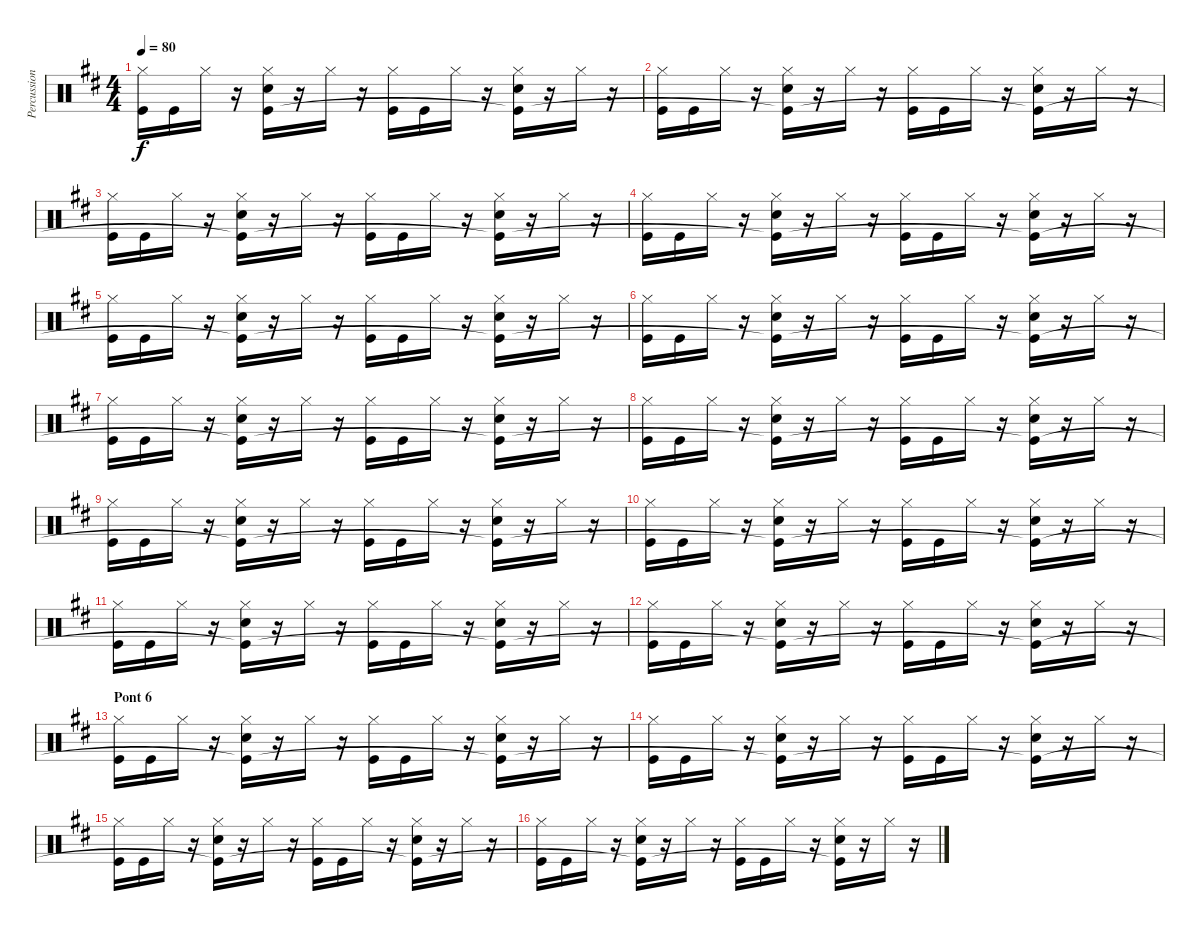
\track ("Percussions" "Percussion") {instrument percussion}
\staff {score}
\articulation defaults
\ts (4 4)
\tempo 80
\clef neutral
\ks d
("Hi-Hat (closed)" "Kick (hit)").16{dy f} "Kick (hit)".16 "Hi-Hat (closed)".16 r.16 ("Hi-Hat (closed)" "Snare (hit) 2" "Kick (hit)"{t}).16 r.16 "Hi-Hat (closed)".16 r.16 ("Hi-Hat (closed)" "Kick (hit)").16 "Kick (hit)".16 "Hi-Hat (closed)".16 r.16 ("Hi-Hat (closed)" "Snare (hit) 2" "Kick (hit)"{t}).16 r.16 "Hi-Hat (closed)".16 r.16 |
("Hi-Hat (closed)" "Kick (hit)").16 "Kick (hit)".16 "Hi-Hat (closed)".16 r.16 ("Hi-Hat (closed)" "Snare (hit) 2" "Kick (hit)"{t}).16 r.16 "Hi-Hat (closed)".16 r.16 ("Hi-Hat (closed)" "Kick (hit)").16 "Kick (hit)".16 "Hi-Hat (closed)".16 r.16 ("Hi-Hat (closed)" "Snare (hit) 2" "Kick (hit)"{t}).16 r.16 "Hi-Hat (closed)".16 r.16 |
("Hi-Hat (closed)" "Kick (hit)").16 "Kick (hit)".16 "Hi-Hat (closed)".16 r.16 ("Hi-Hat (closed)" "Snare (hit) 2" "Kick (hit)"{t}).16 r.16 "Hi-Hat (closed)".16 r.16 ("Hi-Hat (closed)" "Kick (hit)").16 "Kick (hit)".16 "Hi-Hat (closed)".16 r.16 ("Hi-Hat (closed)" "Snare (hit) 2" "Kick (hit)"{t}).16 r.16 "Hi-Hat (closed)".16 r.16 |
("Hi-Hat (closed)" "Kick (hit)").16 "Kick (hit)".16 "Hi-Hat (closed)".16 r.16 ("Hi-Hat (closed)" "Snare (hit) 2" "Kick (hit)"{t}).16 r.16 "Hi-Hat (closed)".16 r.16 ("Hi-Hat (closed)" "Kick (hit)").16 "Kick (hit)".16 "Hi-Hat (closed)".16 r.16 ("Hi-Hat (closed)" "Snare (hit) 2" "Kick (hit)"{t}).16 r.16 "Hi-Hat (closed)".16 r.16 |
("Hi-Hat (closed)" "Kick (hit)").16 "Kick (hit)".16 "Hi-Hat (closed)".16 r.16 ("Hi-Hat (closed)" "Snare (hit) 2" "Kick (hit)"{t}).16 r.16 "Hi-Hat (closed)".16 r.16 ("Hi-Hat (closed)" "Kick (hit)").16 "Kick (hit)".16 "Hi-Hat (closed)".16 r.16 ("Hi-Hat (closed)" "Snare (hit) 2" "Kick (hit)"{t}).16 r.16 "Hi-Hat (closed)".16 r.16 |
("Hi-Hat (closed)" "Kick (hit)").16 "Kick (hit)".16 "Hi-Hat (closed)".16 r.16 ("Hi-Hat (closed)" "Snare (hit) 2" "Kick (hit)"{t}).16 r.16 "Hi-Hat (closed)".16 r.16 ("Hi-Hat (closed)" "Kick (hit)").16 "Kick (hit)".16 "Hi-Hat (closed)".16 r.16 ("Hi-Hat (closed)" "Snare (hit) 2" "Kick (hit)"{t}).16 r.16 "Hi-Hat (closed)".16 r.16 |
("Hi-Hat (closed)" "Kick (hit)").16 "Kick (hit)".16 "Hi-Hat (closed)".16 r.16 ("Hi-Hat (closed)" "Snare (hit) 2" "Kick (hit)"{t}).16 r.16 "Hi-Hat (closed)".16 r.16 ("Hi-Hat (closed)" "Kick (hit)").16 "Kick (hit)".16 "Hi-Hat (closed)".16 r.16 ("Hi-Hat (closed)" "Snare (hit) 2" "Kick (hit)"{t}).16 r.16 "Hi-Hat (closed)".16 r.16 |
("Hi-Hat (closed)" "Kick (hit)").16 "Kick (hit)".16 "Hi-Hat (closed)".16 r.16 ("Hi-Hat (closed)" "Snare (hit) 2" "Kick (hit)"{t}).16 r.16 "Hi-Hat (closed)".16 r.16 ("Hi-Hat (closed)" "Kick (hit)").16 "Kick (hit)".16 "Hi-Hat (closed)".16 r.16 ("Hi-Hat (closed)" "Snare (hit) 2" "Kick (hit)"{t}).16 r.16 "Hi-Hat (closed)".16 r.16 |
("Hi-Hat (closed)" "Kick (hit)").16 "Kick (hit)".16 "Hi-Hat (closed)".16 r.16 ("Hi-Hat (closed)" "Snare (hit) 2" "Kick (hit)"{t}).16 r.16 "Hi-Hat (closed)".16 r.16 ("Hi-Hat (closed)" "Kick (hit)").16 "Kick (hit)".16 "Hi-Hat (closed)".16 r.16 ("Hi-Hat (closed)" "Snare (hit) 2" "Kick (hit)"{t}).16 r.16 "Hi-Hat (closed)".16 r.16 |
("Hi-Hat (closed)" "Kick (hit)").16 "Kick (hit)".16 "Hi-Hat (closed)".16 r.16 ("Hi-Hat (closed)" "Snare (hit) 2" "Kick (hit)"{t}).16 r.16 "Hi-Hat (closed)".16 r.16 ("Hi-Hat (closed)" "Kick (hit)").16 "Kick (hit)".16 "Hi-Hat (closed)".16 r.16 ("Hi-Hat (closed)" "Snare (hit) 2" "Kick (hit)"{t}).16 r.16 "Hi-Hat (closed)".16 r.16 |
("Hi-Hat (closed)" "Kick (hit)").16 "Kick (hit)".16 "Hi-Hat (closed)".16 r.16 ("Hi-Hat (closed)" "Snare (hit) 2" "Kick (hit)"{t}).16 r.16 "Hi-Hat (closed)".16 r.16 ("Hi-Hat (closed)" "Kick (hit)").16 "Kick (hit)".16 "Hi-Hat (closed)".16 r.16 ("Hi-Hat (closed)" "Snare (hit) 2" "Kick (hit)"{t}).16 r.16 "Hi-Hat (closed)".16 r.16 |
("Hi-Hat (closed)" "Kick (hit)").16 "Kick (hit)".16 "Hi-Hat (closed)".16 r.16 ("Hi-Hat (closed)" "Snare (hit) 2" "Kick (hit)"{t}).16 r.16 "Hi-Hat (closed)".16 r.16 ("Hi-Hat (closed)" "Kick (hit)").16 "Kick (hit)".16 "Hi-Hat (closed)".16 r.16 ("Hi-Hat (closed)" "Snare (hit) 2" "Kick (hit)"{t}).16 r.16 "Hi-Hat (closed)".16 r.16 |
\section ("" "Pont 6")
("Hi-Hat (closed)" "Kick (hit)").16 "Kick (hit)".16 "Hi-Hat (closed)".16 r.16 ("Hi-Hat (closed)" "Snare (hit) 2" "Kick (hit)"{t}).16 r.16 "Hi-Hat (closed)".16 r.16 ("Hi-Hat (closed)" "Kick (hit)").16 "Kick (hit)".16 "Hi-Hat (closed)".16 r.16 ("Hi-Hat (closed)" "Snare (hit) 2" "Kick (hit)"{t}).16 r.16 "Hi-Hat (closed)".16 r.16 |
("Hi-Hat (closed)" "Kick (hit)").16 "Kick (hit)".16 "Hi-Hat (closed)".16 r.16 ("Hi-Hat (closed)" "Snare (hit) 2" "Kick (hit)"{t}).16 r.16 "Hi-Hat (closed)".16 r.16 ("Hi-Hat (closed)" "Kick (hit)").16 "Kick (hit)".16 "Hi-Hat (closed)".16 r.16 ("Hi-Hat (closed)" "Snare (hit) 2" "Kick (hit)"{t}).16 r.16 "Hi-Hat (closed)".16 r.16 |
("Hi-Hat (closed)" "Kick (hit)").16 "Kick (hit)".16 "Hi-Hat (closed)".16 r.16 ("Hi-Hat (closed)" "Snare (hit) 2" "Kick (hit)"{t}).16 r.16 "Hi-Hat (closed)".16 r.16 ("Hi-Hat (closed)" "Kick (hit)").16 "Kick (hit)".16 "Hi-Hat (closed)".16 r.16 ("Hi-Hat (closed)" "Snare (hit) 2" "Kick (hit)"{t}).16 r.16 "Hi-Hat (closed)".16 r.16 |
("Hi-Hat (closed)" "Kick (hit)").16 "Kick (hit)".16 "Hi-Hat (closed)".16 r.16 ("Hi-Hat (closed)" "Snare (hit) 2" "Kick (hit)"{t}).16 r.16 "Hi-Hat (closed)".16 r.16 ("Hi-Hat (closed)" "Kick (hit)").16 "Kick (hit)".16 "Hi-Hat (closed)".16 r.16 ("Hi-Hat (closed)" "Snare (hit) 2" "Kick (hit)"{t}).16 r.16 "Hi-Hat (closed)".16 r.16
